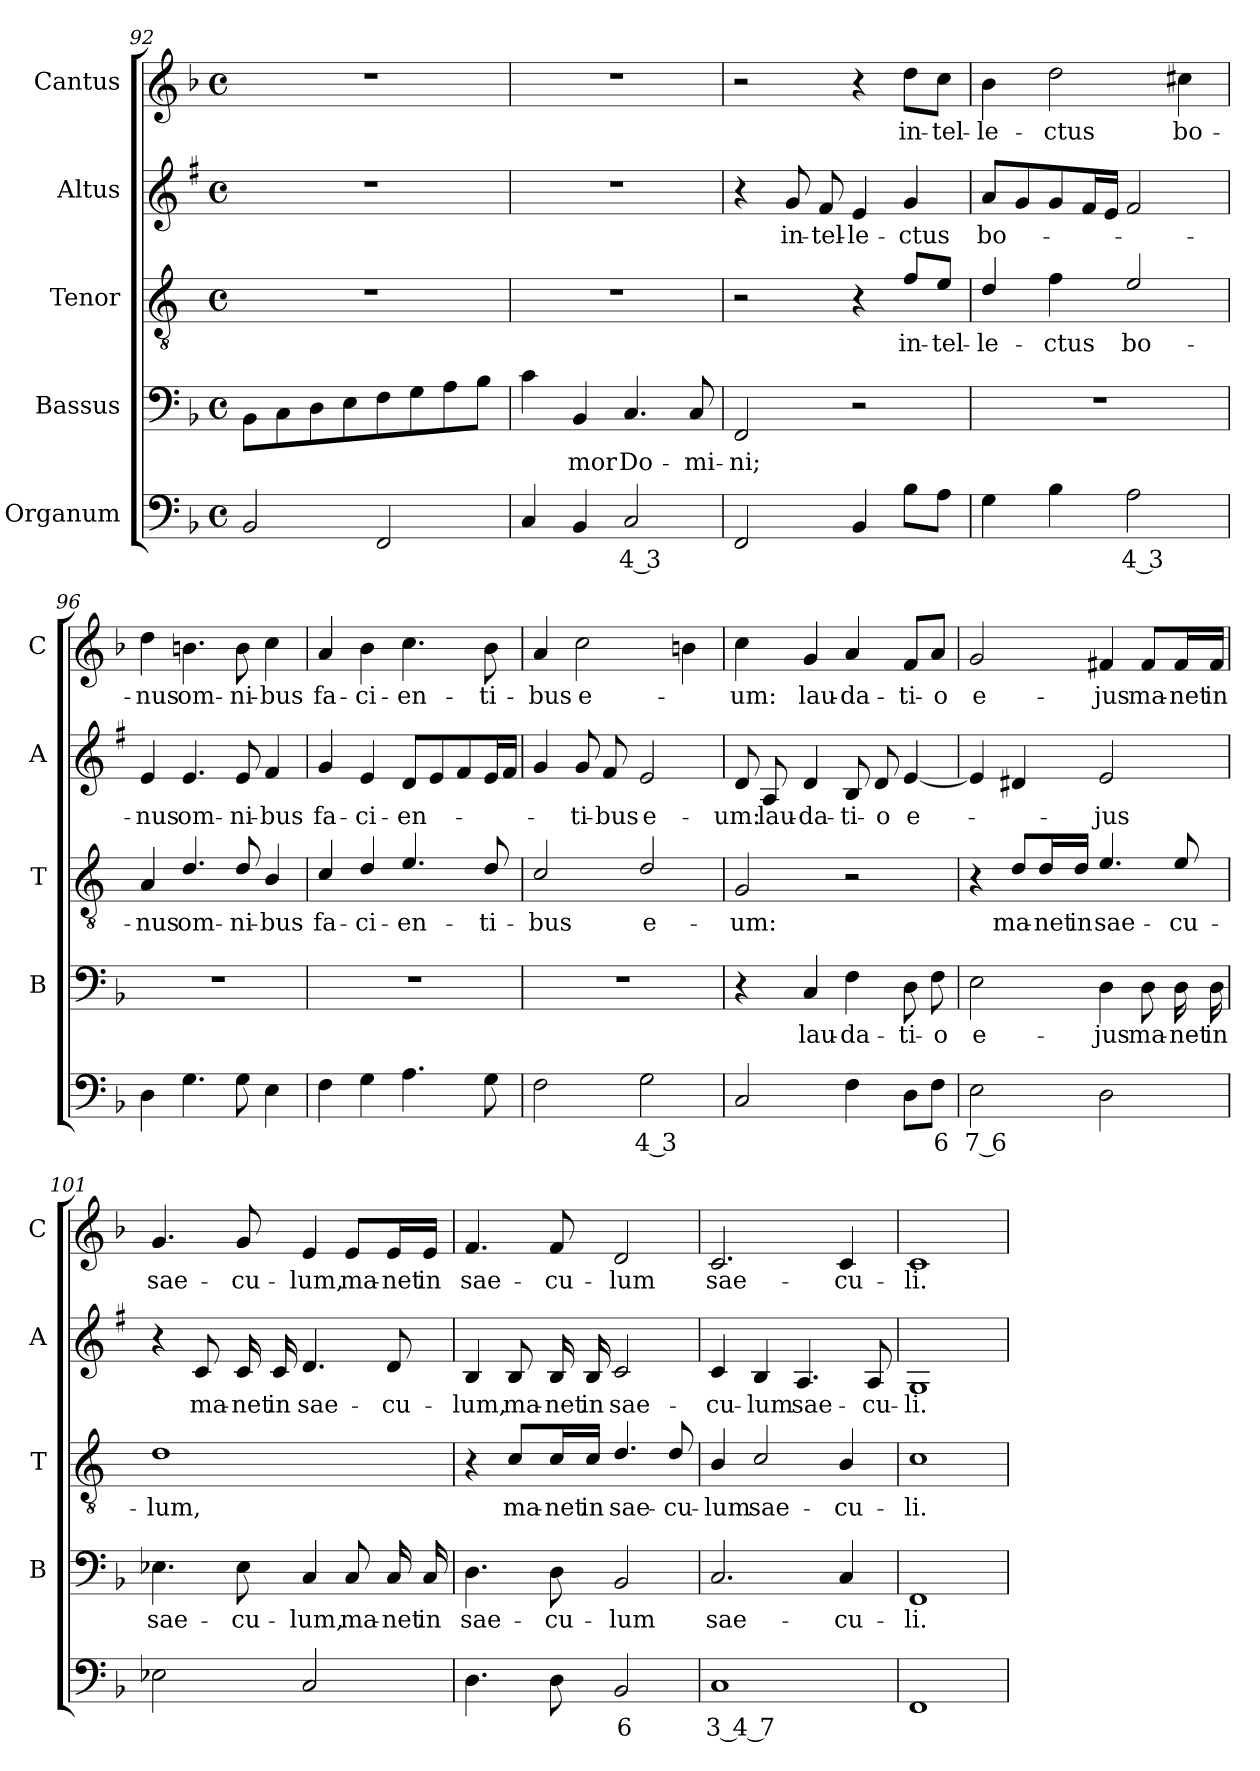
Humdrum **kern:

**kern	**text	**kern	**text	**kern	**text	**kern	**text	**kern	**text
*part5	*part5	*part4	*part4	*part3	*part3	*part2	*part2	*part1	*part1
*staff5	*staff5	*staff4	*staff4	*staff3	*staff3	*staff2	*staff2	*staff1	*staff1
*I"Organum	*	*I"Bassus	*	*I"Tenor	*	*I"Altus	*	*I"Cantus	*
*	*	*I'B	*	*I'T	*	*I'A	*	*I'C	*
!!LO:LB:g=z
*clefF4	*	*clefF4	*	*clefGv2	*	*clefG2	*	*clefG2	*
*	*	*	*	*ITrd4c7	*	*ITrd1c2	*	*	*
*k[b-]	*	*k[b-]	*	*k[b-]	*	*k[b-]	*	*k[b-]	*
*F:	*	*F:	*	*F:	*	*F:	*	*F:	*
*M4/4	*	*M4/4	*	*M4/4	*	*M4/4	*	*M4/4	*
*met(c)	*	*met(c)	*	*met(c)	*	*met(c)	*	*met(c)	*
=92	=92	=92	=92	=92	=92	=92	=92	=92	=92
2BB-/	.	8BB-\L	.	1r	.	1r	.	1r	.
.	.	8C\	.	.	.	.	.	.	.
.	.	8D\	.	.	.	.	.	.	.
.	.	8E\	.	.	.	.	.	.	.
2FF/	.	8F\	.	.	.	.	.	.	.
.	.	8G\	.	.	.	.	.	.	.
.	.	8A\	.	.	.	.	.	.	.
.	.	8B-\J	.	.	.	.	.	.	.
=93	=93	=93	=93	=93	=93	=93	=93	=93	=93
4C/	.	4c\	.	1r	.	1r	.	1r	.
!	!	!	!LO:LY:b	!	!	!	!	!	!
4BB-/	.	4BB-/	-mor	.	.	.	.	.	.
!	!LO:LY:b	!	!LO:LY:b	!	!	!	!	!	!
2C/	4 3	4.C/	Do-	.	.	.	.	.	.
!	!	!	!LO:LY:b	!	!	!	!	!	!
.	.	8C/	-mi-	.	.	.	.	.	.
=94	=94	=94	=94	=94	=94	=94	=94	=94	=94
!	!	!	!LO:LY:b	!	!	!	!	!	!
2FF/	.	2FF/	-ni;	2r	.	4r	.	2r	.
!	!	!	!	!	!	!	!LO:LY:b	!	!
.	.	.	.	.	.	8f/	in-	.	.
!	!	!	!	!	!	!	!LO:LY:b	!	!
.	.	.	.	.	.	8e/	-tel-	.	.
!	!	!	!	!	!	!	!LO:LY:b	!	!
4BB-/	.	2r	.	4r	.	4d/	-le-	4r	.
!	!	!	!	!	!LO:LY:b	!	!LO:LY:b	!	!LO:LY:b
8B-\L	.	.	.	8B-/L	in-	4f/	-ctus	8dd\L	in-
!	!	!	!	!	!LO:LY:b	!	!	!	!LO:LY:b
8A\J	.	.	.	8A/J	-tel-	.	.	8cc\J	-tel-
=95	=95	=95	=95	=95	=95	=95	=95	=95	=95
!	!	!	!	!	!LO:LY:b	!	!LO:LY:b	!	!LO:LY:b
4G\	.	1r	.	4G/	-le-	8g/L	bo-	4b-\	-le-
.	.	.	.	.	.	8f/	.	.	.
!	!	!	!	!	!LO:LY:b	!	!	!	!LO:LY:b
4B-\	.	.	.	4B-\	-ctus	8f/	.	2dd\	-ctus
.	.	.	.	.	.	16e/L	.	.	.
.	.	.	.	.	.	16d/JJ	.	.	.
!	!LO:LY:b	!	!	!	!LO:LY:b	!	!	!	!
2A\	4 3	.	.	2A/	bo-	2e/	.	.	.
!	!	!	!	!	!	!	!	!	!LO:LY:b
.	.	.	.	.	.	.	.	4cc#X\	bo-
=96	=96	=96	=96	=96	=96	=96	=96	=96	=96
!	!	!	!	!	!LO:LY:b	!	!LO:LY:b	!	!LO:LY:b
4D\	.	1r	.	4D/	-nus	4d/	-nus	4dd\	-nus
!	!	!	!	!	!LO:LY:b	!	!LO:LY:b	!	!LO:LY:b
4.G\	.	.	.	4.G/	om-	4.d/	om-	4.bn\	om-
!	!	!	!	!	!LO:LY:b	!	!LO:LY:b	!	!LO:LY:b
8G\	.	.	.	8G/	-ni-	8d/	-ni-	8b\	-ni-
!	!	!	!	!	!LO:LY:b	!	!LO:LY:b	!	!LO:LY:b
4E\	.	.	.	4E/	-bus	4e/	-bus	4cc\	-bus
=97	=97	=97	=97	=97	=97	=97	=97	=97	=97
!	!	!	!	!	!LO:LY:b	!	!LO:LY:b	!	!LO:LY:b
4F\	.	1r	.	4F/	fa-	4f/	fa-	4a/	fa-
!	!	!	!	!	!LO:LY:b	!	!LO:LY:b	!	!LO:LY:b
4G\	.	.	.	4G/	-ci-	4d/	-ci-	4b-\	-ci-
!	!	!	!	!	!LO:LY:b	!	!LO:LY:b	!	!LO:LY:b
4.A\	.	.	.	4.A/	-en-	8c/L	-en-	4.cc\	-en-
.	.	.	.	.	.	8d/	.	.	.
.	.	.	.	.	.	8e/	.	.	.
!	!	!	!	!	!LO:LY:b	!	!	!	!LO:LY:b
8G\	.	.	.	8G/	-ti-	16d/L	.	8b-\	-ti-
.	.	.	.	.	.	16e/JJ	.	.	.
!!LO:PB:g=z
=98	=98	=98	=98	=98	=98	=98	=98	=98	=98
!	!	!	!	!	!LO:LY:b	!	!	!	!LO:LY:b
2F\	.	1r	.	2F/	-bus	4f/	.	4a/	-bus
!	!	!	!	!	!	!	!LO:LY:b	!	!LO:LY:b
.	.	.	.	.	.	8f/	-ti-	2cc\	e-
!	!	!	!	!	!	!	!LO:LY:b	!	!
.	.	.	.	.	.	8e/	-bus	.	.
!	!LO:LY:b	!	!	!	!LO:LY:b	!	!LO:LY:b	!	!
2G\	4 3	.	.	2G/	e-	2d/	e-	.	.
.	.	.	.	.	.	.	.	4bn\	.
=99	=99	=99	=99	=99	=99	=99	=99	=99	=99
!	!	!	!	!	!LO:LY:b	!	!LO:LY:b	!	!LO:LY:b
2C/	.	4r	.	2C/	-um:	8c/	-um:	4cc\	-um:
!	!	!	!	!	!	!	!LO:LY:b	!	!
.	.	.	.	.	.	8G/	lau-	.	.
!	!	!	!LO:LY:b	!	!	!	!LO:LY:b	!	!LO:LY:b
.	.	4C/	lau-	.	.	4c/	-da-	4g/	lau-
!	!	!	!LO:LY:b	!	!	!	!LO:LY:b	!	!LO:LY:b
4F\	.	4F\	-da-	2r	.	8A/	-ti-	4a/	-da-
!	!	!	!	!	!	!	!LO:LY:b	!	!
.	.	.	.	.	.	8c/	-o	.	.
!	!	!	!LO:LY:b	!	!	!	!LO:LY:b	!	!LO:LY:b
8D\L	.	8D\	-ti-	.	.	[4d/	e-	8f/L	-ti-
!	!LO:LY:b	!	!LO:LY:b	!	!	!	!	!	!LO:LY:b
8F\J	6	8F\	-o	.	.	.	.	8a/J	-o
=100	=100	=100	=100	=100	=100	=100	=100	=100	=100
!	!LO:LY:b	!	!LO:LY:b	!	!	!	!	!	!LO:LY:b
2E\	7 6	2E\	e-	4r	.	4d/]	.	2g/	e-
!	!	!	!	!	!LO:LY:b	!	!	!	!
.	.	.	.	8G/L	ma-	4c#X/	.	.	.
!	!	!	!	!	!LO:LY:b	!	!	!	!
.	.	.	.	16G/L	-net	.	.	.	.
!	!	!	!	!	!LO:LY:b	!	!	!	!
.	.	.	.	16G/JJ	in	.	.	.	.
!	!	!	!LO:LY:b	!	!LO:LY:b	!	!LO:LY:b	!	!LO:LY:b
2D\	.	4D\	-jus	4.A/	sae-	2d/	-jus	4f#X/	-jus
!	!	!	!LO:LY:b	!	!	!	!	!	!LO:LY:b
.	.	8D\	ma-	.	.	.	.	8f#/L	ma-
!	!	!	!LO:LY:b	!	!LO:LY:b	!	!	!	!LO:LY:b
.	.	16D\	-net	8A/	-cu-	.	.	16f#/L	-net
!	!	!	!LO:LY:b	!	!	!	!	!	!LO:LY:b
.	.	16D\	in	.	.	.	.	16f#/JJ	in
=101	=101	=101	=101	=101	=101	=101	=101	=101	=101
!	!	!	!LO:LY:b	!	!LO:LY:b	!	!	!	!LO:LY:b
2E-X\	.	4.E-X\	sae-	1G	-lum,	4r	.	4.g/	sae-
!	!	!	!	!	!	!	!LO:LY:b	!	!
.	.	.	.	.	.	8B-/	ma-	.	.
!	!	!	!LO:LY:b	!	!	!	!LO:LY:b	!	!LO:LY:b
.	.	8E-\	-cu-	.	.	16B-/	-net	8g/	-cu-
!	!	!	!	!	!	!	!LO:LY:b	!	!
.	.	.	.	.	.	16B-/	in	.	.
!	!	!	!LO:LY:b	!	!	!	!LO:LY:b	!	!LO:LY:b
2C/	.	4C/	-lum,	.	.	4.c/	sae-	4e/	-lum,
!	!	!	!LO:LY:b	!	!	!	!	!	!LO:LY:b
.	.	8C/	ma-	.	.	.	.	8e/L	ma-
!	!	!	!LO:LY:b	!	!	!	!LO:LY:b	!	!LO:LY:b
.	.	16C/	-net	.	.	8c/	-cu-	16e/L	-net
!	!	!	!LO:LY:b	!	!	!	!	!	!LO:LY:b
.	.	16C/	in	.	.	.	.	16e/JJ	in
!!LO:LB:g=z
=102	=102	=102	=102	=102	=102	=102	=102	=102	=102
!	!	!	!LO:LY:b	!	!	!	!LO:LY:b	!	!LO:LY:b
4.D\	.	4.D\	sae-	4r	.	4A/	-lum,	4.f/	sae-
!	!	!	!	!	!LO:LY:b	!	!LO:LY:b	!	!
.	.	.	.	8F/L	ma-	8A/	ma-	.	.
!	!	!	!LO:LY:b	!	!LO:LY:b	!	!LO:LY:b	!	!LO:LY:b
8D\	.	8D\	-cu-	16F/L	-net	16A/	-net	8f/	-cu-
!	!	!	!	!	!LO:LY:b	!	!LO:LY:b	!	!
.	.	.	.	16F/JJ	in	16A/	in	.	.
!	!LO:LY:b	!	!LO:LY:b	!	!LO:LY:b	!	!LO:LY:b	!	!LO:LY:b
2BB-/	6	2BB-/	-lum	4.G/	sae-	2B-/	sae-	2d/	-lum
!	!	!	!	!	!LO:LY:b	!	!	!	!
.	.	.	.	8G/	-cu-	.	.	.	.
=103	=103	=103	=103	=103	=103	=103	=103	=103	=103
!	!LO:LY:b	!	!LO:LY:b	!	!LO:LY:b	!	!LO:LY:b	!	!LO:LY:b
1C	3 4 7	2.C/	sae-	4E/	-lum	4B-/	-cu-	2.c/	sae-
!	!	!	!	!	!LO:LY:b	!	!LO:LY:b	!	!
.	.	.	.	2F/	sae-	4A/	-lum	.	.
!	!	!	!	!	!	!	!LO:LY:b	!	!
.	.	.	.	.	.	4.G/	sae-	.	.
!	!	!	!LO:LY:b	!	!LO:LY:b	!	!	!	!LO:LY:b
.	.	4C/	-cu-	4E/	-cu-	.	.	4c/	-cu-
!	!	!	!	!	!	!	!LO:LY:b	!	!
.	.	.	.	.	.	8G/	-cu-	.	.
=104	=104	=104	=104	=104	=104	=104	=104	=104	=104
!	!	!	!LO:LY:b	!	!LO:LY:b	!	!LO:LY:b	!	!LO:LY:b
1FF	.	1FF	-li.	1F	-li.	1F	-li.	1c	-li.
=	=	=	=	=	=	=	=	=	=
*-	*-	*-	*-	*-	*-	*-	*-	*-	*-
